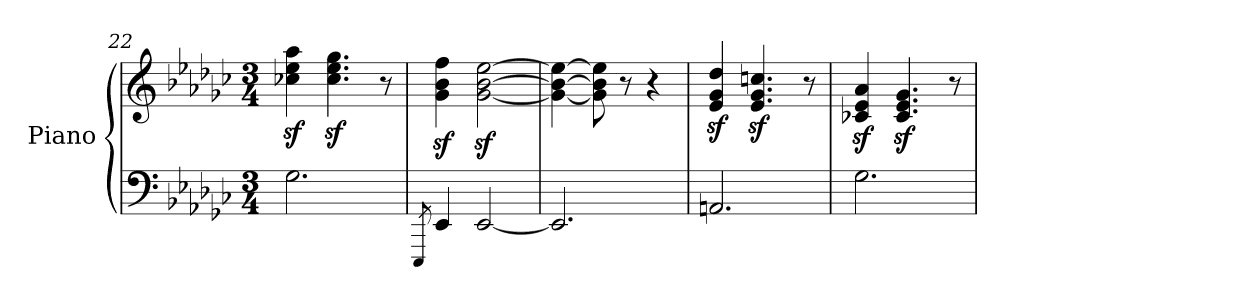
**kern	**kern
*part1	*part1
*staff2	*staff1
*I"Piano	*
*I'Pno.	*
*clefF4	*clefG2
*k[b-e-a-d-g-c-]	*k[b-e-a-d-g-c-]
*M3/4	*M3/4
=22	=22
2.G-\	4cc-X\z< 4ee-\z< 4aa-\z<
.	4.cc-\z< 4.ee-\z< 4.gg-\z<
.	8r
=23	=23
8qEEE-/	.
4EE-/	4g-\z< 4b-\z< 4ff\z<
[2EE-/	[2g-\z< [2b-\z< [2ee-\z<
!!LO:LB:g=z
=24	=24
2.EE-/]	4g-\_ 4b-\_ 4ee-\_
.	8g-\] 8b-\] 8ee-\]
.	8r
.	4r
=25	=25
2.AAn/	4e-/z< 4g-/z< 4dd-/z<
.	4.e-/z< 4.g-/z< 4.ccn/z<
.	8r
=26	=26
2.G-\	4c-X/z< 4e-/z< 4a-/z<
.	4.c-/z< 4.e-/z< 4.g-/z<
.	8r
=	=
*-	*-
